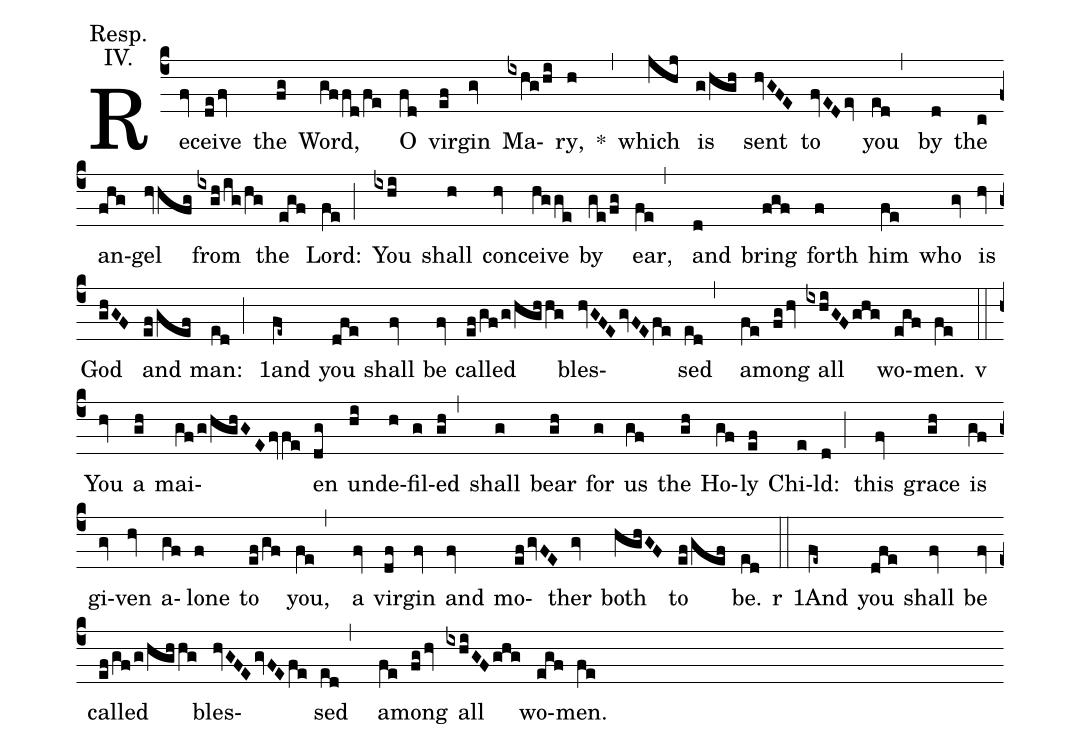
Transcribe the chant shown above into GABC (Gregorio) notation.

annotation: Resp.;
annotation: IV.;
%%
(c4) Re(fv)ceive(defv) the(fg) Word,(gffd/fe) O(fd) vir(ef)gin(gv) Ma(ixhg/hi)ry,(h) <sp>*</sp>(,) which(jhj) is(g/hgh) sent(hvGFE) to(fvEDev) you(ed,) by(d) the(c) an(fhg)gel(hvhfg) from(ixgh/ig/hg) the(egf) Lord:(fe;) You(ixhi) shall(h) con(hv)ceive(hgge) by(ge/fg) ear,(fe,) and(d) bring(fgf) forth(f) him(fe) who(gv) is(hv) God(ghGF) and(ef/gef) man:(ed;) <sp>1</sp>and(fe~) you(dfe) shall(fv) be(fv) called(ef/gf/g/hghhg) bles(hvGFEgvFEfe)sed(ed,) a(fe)mong(fghv) all(ixhiGFghg) wo(egf)men.(fe)

<sp>v</sp>(::) You(hv) a(gh) mai(gf/g/hghGEfvfe)en(dg) un(hi)de(h)fil(g)ed(gh,)  shall(g) bear(gh) for(g) us(gf) the(gh) Ho(gf)ly(ef) Chi(e)ld:(d;) this(fv) grace(gh) is(gf) gi(gv)ven(hv) a(gf)lone(f) to(ef/gf) you,(fe,) a(fv) vir(df)gin(fv) and(fv) mo(efgvFE)ther(gv) both(hghGF) to(ef/gef) be.(ed)

<sp>r</sp>(::) <sp>1</sp>And(fe~) you(dfe) shall(fv) be(fv) called(ef/gf/g/hghhg) bles(hvGFEgvFEfe)sed(ed,) a(fe)mong(fghv) all(ixhiGFghg) wo(egf)men.(fe)
